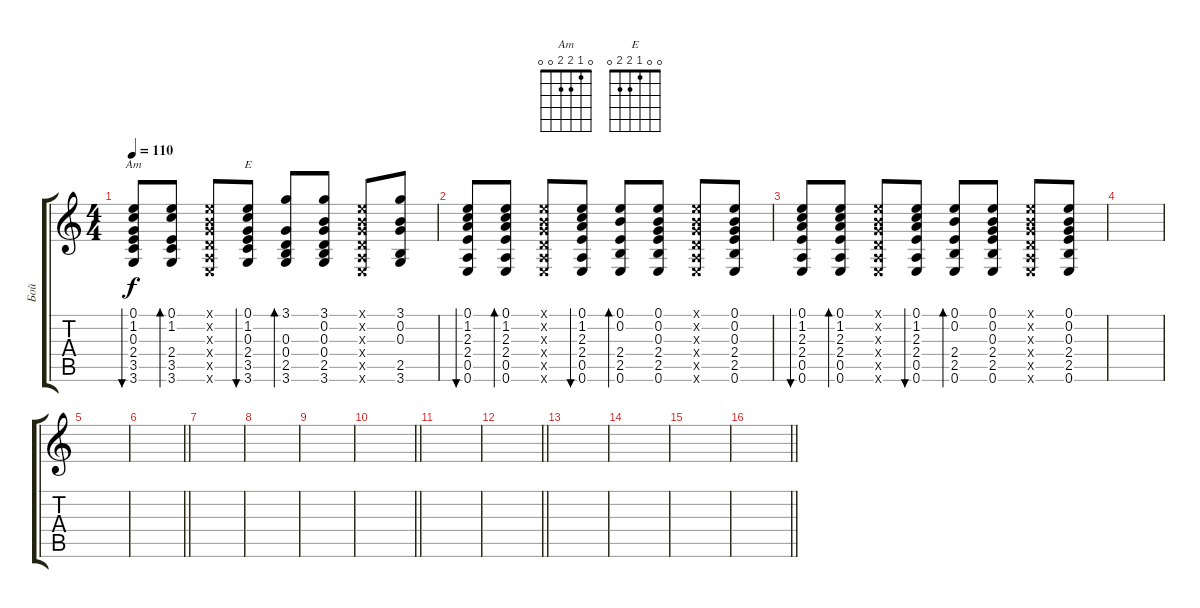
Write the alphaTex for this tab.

\track ("Бой" "Бой") {instrument acousticguitarsteel}
\staff {score tabs}
\tuning (E4 B3 G3 D3 A2 E2) {hide}
\chord ("Am" 0 1 2 2 0 0)
\chord ("E" 0 0 1 2 2 0)
\ts (4 4)
\tempo 110
\clef g2
\ks c
(0.1 1.2 0.3 2.4 3.5 3.6).8{bu 60 ch "Am" dy f} (0.1 1.2 2.4 3.5 3.6).8{bd 60} (0.1{x} 0.2{x} 0.3{x} 0.4{x} 0.5{x} 0.6{x}).8 (0.1 1.2 0.3 2.4 3.5 3.6).8{bu 60 ch "E"} (3.1 0.3 0.4 2.5 3.6).8{bd 60} (3.1 0.2 0.3 0.4 2.5 3.6).8 (0.1{x} 0.2{x} 0.3{x} 0.4{x} 0.5{x} 0.6{x}).8 (3.1 0.2 0.3 2.5 3.6).8 |
(0.1 1.2 2.3 2.4 0.5 0.6).8{bu 60} (0.1 1.2 2.3 2.4 0.5 0.6).8{bd 60} (0.1{x} 0.2{x} 0.3{x} 0.4{x} 0.5{x} 0.6{x}).8 (0.1 1.2 2.3 2.4 0.5 0.6).8{bu 60} (0.1 0.2 2.4 2.5 0.6).8{bd 60} (0.1 0.2 0.3 2.4 2.5 0.6).8 (0.1{x} 0.2{x} 0.3{x} 0.4{x} 0.5{x} 0.6{x}).8 (0.1 0.2 0.3 2.4 2.5 0.6).8 |
(0.1 1.2 2.3 2.4 0.5 0.6).8{bu 60} (0.1 1.2 2.3 2.4 0.5 0.6).8{bd 60} (0.1{x} 0.2{x} 0.3{x} 0.4{x} 0.5{x} 0.6{x}).8 (0.1 1.2 2.3 2.4 0.5 0.6).8{bu 60} (0.1 0.2 2.4 2.5 0.6).8{bd 60} (0.1 0.2 0.3 2.4 2.5 0.6).8 (0.1{x} 0.2{x} 0.3{x} 0.4{x} 0.5{x} 0.6{x}).8 (0.1 0.2 0.3 2.4 2.5 0.6).8 |
|
|
\barLineRight lightlight
|
|
|
|
\barLineRight lightlight
|
|
\barLineRight lightlight
|
|
|
|
\barLineRight lightlight
